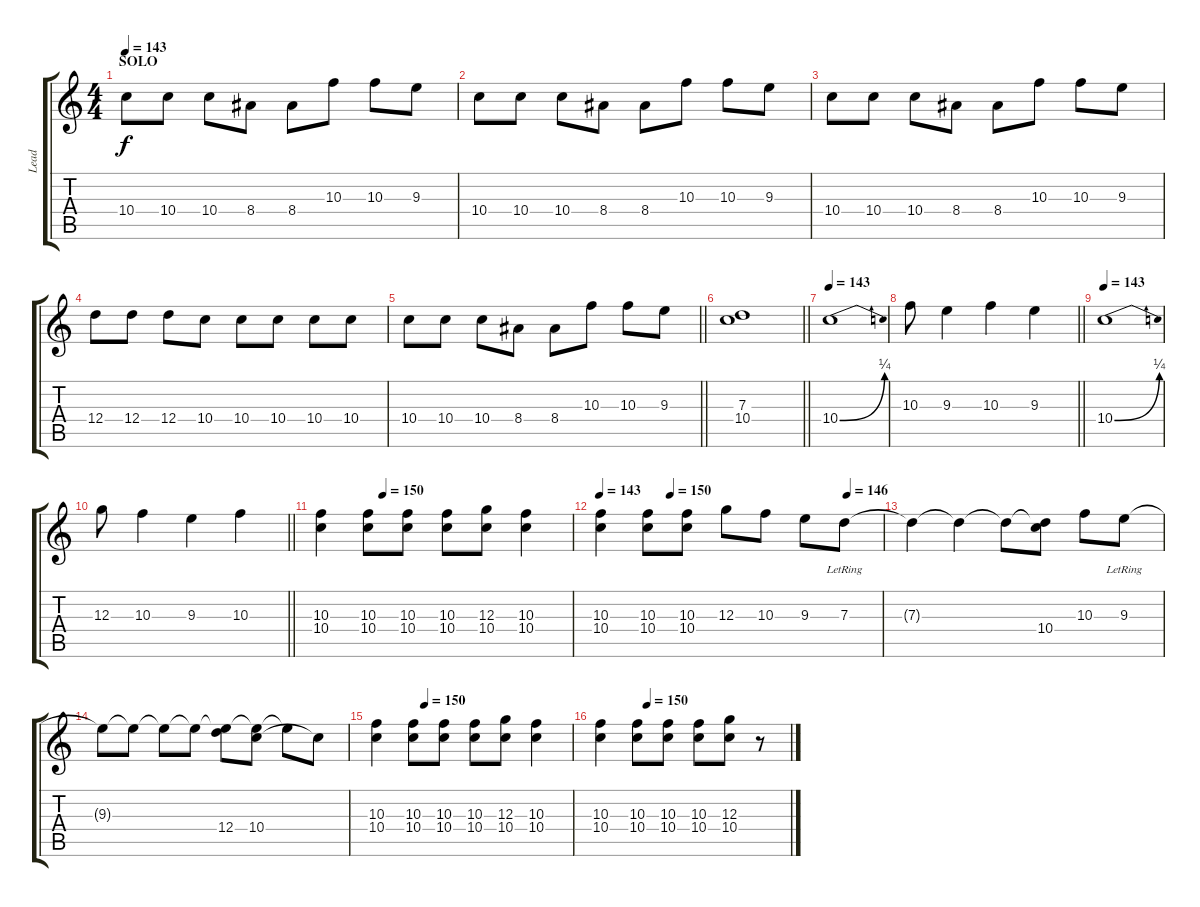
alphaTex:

\track ("Lead" "Lead") {instrument distortionguitar}
\staff {score tabs}
\tuning (E4 B3 G3 D3 A2 E2) {hide}
\ts (4 4)
\section ("" "SOLO")
\tempo 143
\clef g2
\ks c
10.4.8{dy f} 10.4.8 10.4.8 8.4.8 8.4.8 10.3.8 10.3.8 9.3.8 |
10.4.8 10.4.8 10.4.8 8.4.8 8.4.8 10.3.8 10.3.8 9.3.8 |
10.4.8 10.4.8 10.4.8 8.4.8 8.4.8 10.3.8 10.3.8 9.3.8 |
12.4.8 12.4.8 12.4.8 10.4.8 10.4.8 10.4.8 10.4.8 10.4.8 |
\barLineRight lightlight
10.4.8 10.4.8 10.4.8 8.4.8 8.4.8 10.3.8 10.3.8 9.3.8 |
\barLineRight lightlight
(7.3 10.4).1 |
\tempo 143
10.4{be (bend 0 0 60 1)}.1 |
\barLineRight lightlight
10.3.8 9.3.4 10.3.4 9.3.4 |
\tempo 143
10.4{be (bend 0 0 60 1)}.1 |
\barLineRight lightlight
12.3.8 10.3.4 9.3.4 10.3.4 |
\tempo (150 0.25)
(10.3 10.4).4 (10.3 10.4).8 (10.3 10.4).8 (10.3 10.4).8 (12.3 10.4).8 (10.3 10.4).4 |
\tempo 143
\tempo (150 0.25)
\tempo (146 0.875)
(10.3 10.4).4 (10.3 10.4).8 (10.3 10.4).8 12.3.8 10.3.8 9.3.8 7.3{lr}.8 |
7.3{t}.4 7.3{t}.4 7.3{t}.8 (7.3{t} 10.4).8 10.3.8 9.3{lr}.8 |
9.3{t}.8 9.3{t}.8 9.3{t}.8 9.3{t}.8 (9.3{t} 12.4).8 (9.3{t} 10.4).8 9.3{t}.8 10.4{t}.8 |
\tempo (150 0.25)
(10.3 10.4).4 (10.3 10.4).8 (10.3 10.4).8 (10.3 10.4).8 (12.3 10.4).8 (10.3 10.4).4 |
\tempo (150 0.25)
(10.3 10.4).4 (10.3 10.4).8 (10.3 10.4).8 (10.3 10.4).8 (12.3 10.4).8 r.8
